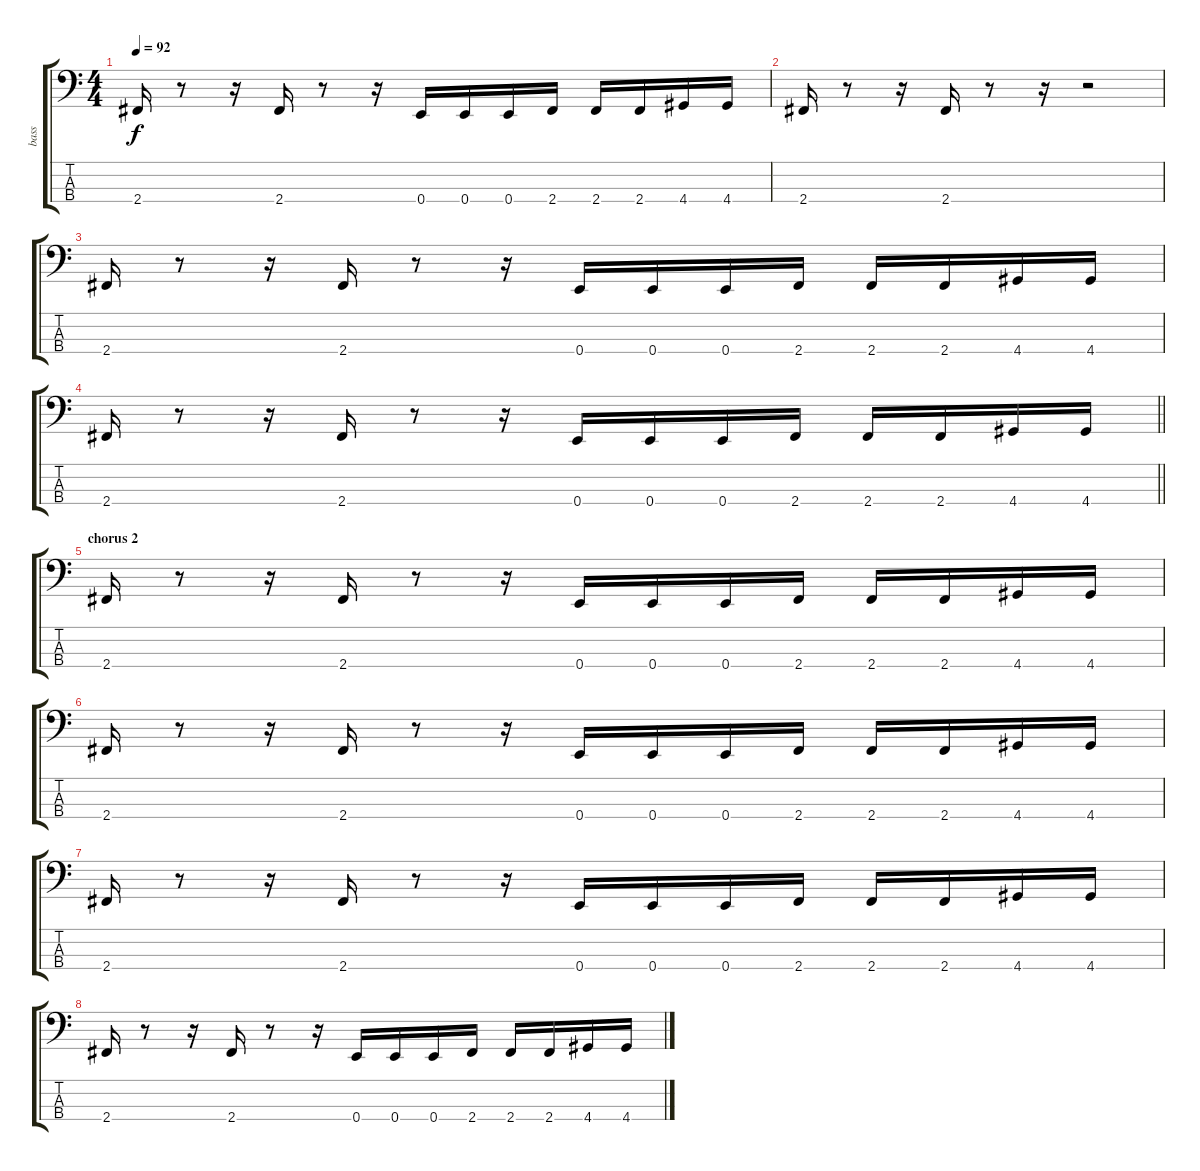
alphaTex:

\track ("bass" "bass") {instrument fretlessbass}
\staff {score tabs}
\tuning (G2 D2 A1 E1) {hide}
\ts (4 4)
\tempo 92
\clef f4
\ks c
2.4.16{dy f} r.8 r.16 2.4.16 r.8 r.16 0.4.16 0.4.16 0.4.16 2.4.16 2.4.16 2.4.16 4.4.16 4.4.16 |
2.4.16 r.8 r.16 2.4.16 r.8 r.16 r.2 |
2.4.16 r.8 r.16 2.4.16 r.8 r.16 0.4.16 0.4.16 0.4.16 2.4.16 2.4.16 2.4.16 4.4.16 4.4.16 |
\barLineRight lightlight
2.4.16{volume 11 instrument lead8bassandlead} r.8 r.16 2.4.16 r.8 r.16 0.4.16 0.4.16 0.4.16 2.4.16 2.4.16 2.4.16 4.4.16 4.4.16 |
\section ("" "chorus 2")
2.4.16{volume 9 instrument fretlessbass} r.8 r.16 2.4.16 r.8 r.16 0.4.16 0.4.16 0.4.16 2.4.16 2.4.16 2.4.16 4.4.16 4.4.16 |
2.4.16 r.8 r.16 2.4.16 r.8 r.16 0.4.16 0.4.16 0.4.16 2.4.16 2.4.16 2.4.16 4.4.16 4.4.16 |
2.4.16 r.8 r.16 2.4.16 r.8 r.16 0.4.16 0.4.16 0.4.16 2.4.16 2.4.16 2.4.16 4.4.16 4.4.16 |
2.4.16 r.8 r.16 2.4.16 r.8 r.16 0.4.16 0.4.16 0.4.16 2.4.16 2.4.16 2.4.16 4.4.16 4.4.16
